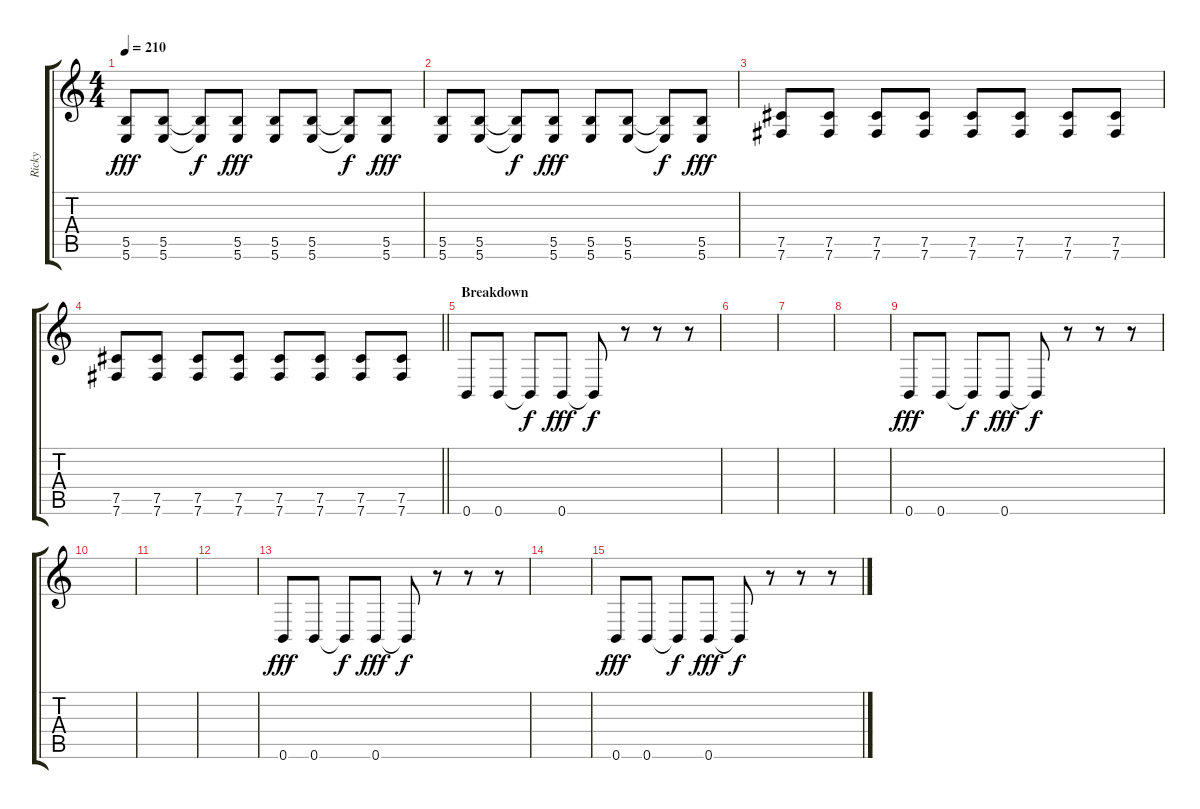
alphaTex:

\track ("Ricky" "Ricky") {instrument distortionguitar}
\staff {score tabs}
\tuning (Db4 Ab3 E3 B2 Gb2 B1) {hide}
\ts (4 4)
\tempo 210
\clef g2
\ks c
(5.5 5.6).8{dy fff} (5.5 5.6).8 (5.5{t} 5.6{t}).8{dy f} (5.5 5.6).8{dy fff} (5.5 5.6).8 (5.5 5.6).8 (5.5{t} 5.6{t}).8{dy f} (5.5 5.6).8{dy fff} |
(5.5 5.6).8 (5.5 5.6).8 (5.5{t} 5.6{t}).8{dy f} (5.5 5.6).8{dy fff} (5.5 5.6).8 (5.5 5.6).8 (5.5{t} 5.6{t}).8{dy f} (5.5 5.6).8{dy fff} |
(7.5 7.6).8 (7.5 7.6).8 (7.5 7.6).8 (7.5 7.6).8 (7.5 7.6).8 (7.5 7.6).8 (7.5 7.6).8 (7.5 7.6).8 |
\barLineRight lightlight
(7.5 7.6).8 (7.5 7.6).8 (7.5 7.6).8 (7.5 7.6).8 (7.5 7.6).8 (7.5 7.6).8 (7.5 7.6).8 (7.5 7.6).8 |
\section ("" "Breakdown")
0.6.8 0.6.8 0.6{t}.8{dy f} 0.6.8{dy fff} 0.6{t}.8{dy f} r.8 r.8 r.8 |
|
|
|
0.6.8{dy fff} 0.6.8 0.6{t}.8{dy f} 0.6.8{dy fff} 0.6{t}.8{dy f} r.8 r.8 r.8 |
|
|
|
0.6.8{dy fff} 0.6.8 0.6{t}.8{dy f} 0.6.8{dy fff} 0.6{t}.8{dy f} r.8 r.8 r.8 |
|
0.6.8{dy fff} 0.6.8 0.6{t}.8{dy f} 0.6.8{dy fff} 0.6{t}.8{dy f} r.8 r.8 r.8
